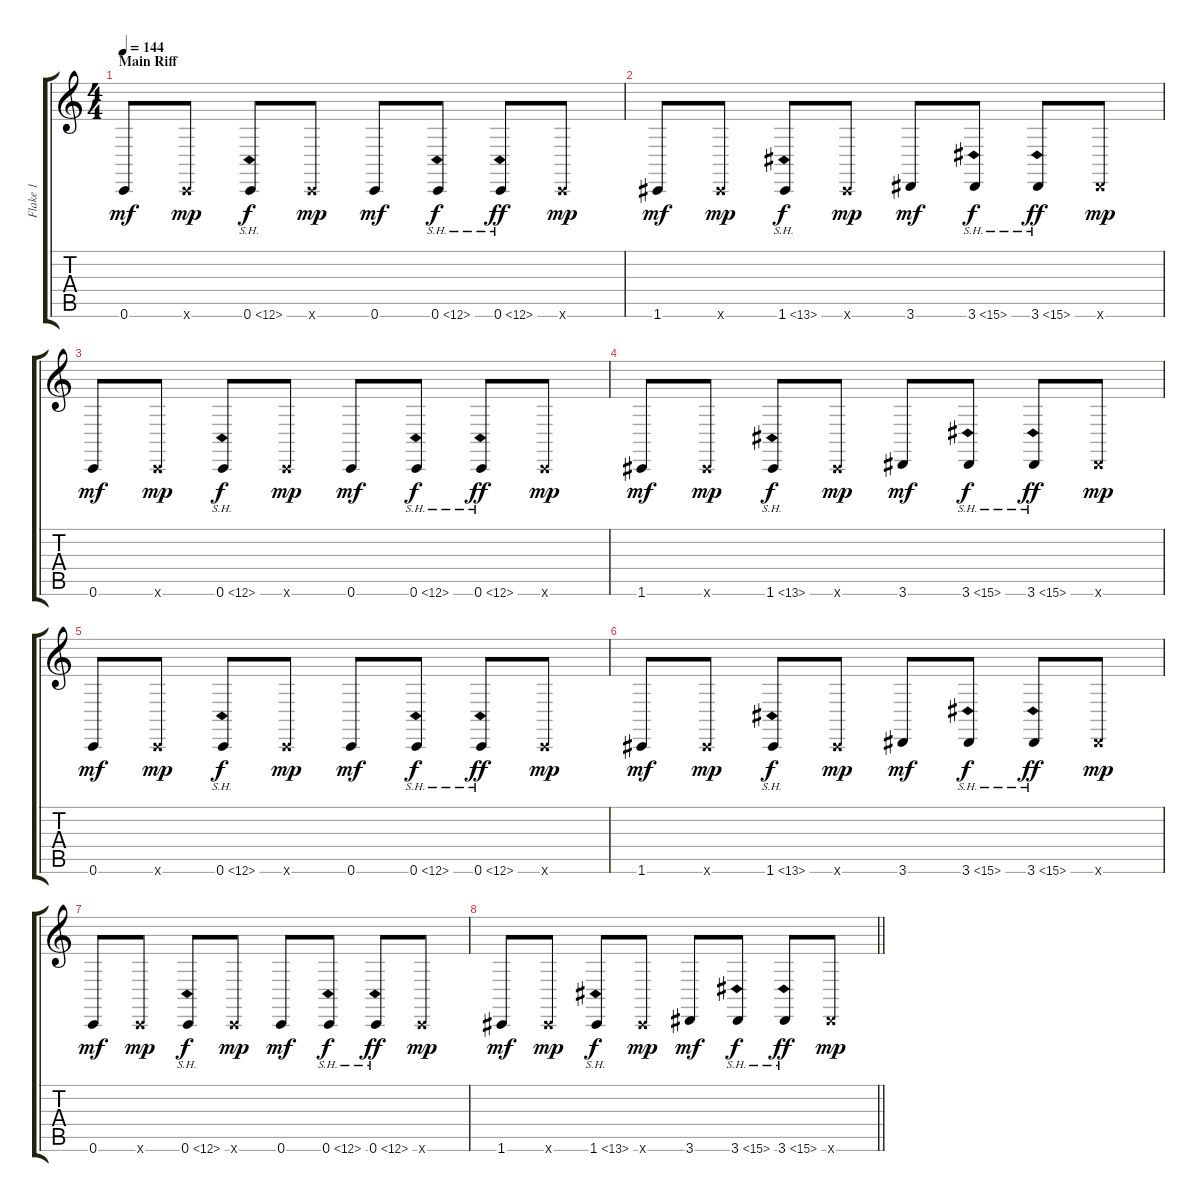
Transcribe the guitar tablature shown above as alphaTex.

\track ("Flake 1" "Flake 1") {instrument lead8bassandlead}
\staff {score tabs}
\tuning (D4 A3 F3 C3 G2 C2) {hide}
\ts (4 4)
\section ("" "Main Riff")
\tempo 144
\clef g2
\ks c
0.6.8{dy mf} 0.6{x}.8{dy mp} 0.6{sh 12}.8{dy f} 0.6{x}.8{dy mp} 0.6.8{dy mf} 0.6{sh 12}.8{dy f} 0.6{sh 12}.8{dy ff} 0.6{x}.8{dy mp} |
1.6.8{dy mf} 1.6{x}.8{dy mp} 1.6{sh 12}.8{dy f} 1.6{x}.8{dy mp} 3.6.8{dy mf} 3.6{sh 12}.8{dy f} 3.6{sh 12}.8{dy ff} 3.6{x}.8{dy mp} |
0.6.8{dy mf} 0.6{x}.8{dy mp} 0.6{sh 12}.8{dy f} 0.6{x}.8{dy mp} 0.6.8{dy mf} 0.6{sh 12}.8{dy f} 0.6{sh 12}.8{dy ff} 0.6{x}.8{dy mp} |
1.6.8{dy mf} 1.6{x}.8{dy mp} 1.6{sh 12}.8{dy f} 1.6{x}.8{dy mp} 3.6.8{dy mf} 3.6{sh 12}.8{dy f} 3.6{sh 12}.8{dy ff} 3.6{x}.8{dy mp} |
0.6.8{dy mf} 0.6{x}.8{dy mp} 0.6{sh 12}.8{dy f} 0.6{x}.8{dy mp} 0.6.8{dy mf} 0.6{sh 12}.8{dy f} 0.6{sh 12}.8{dy ff} 0.6{x}.8{dy mp} |
1.6.8{dy mf} 1.6{x}.8{dy mp} 1.6{sh 12}.8{dy f} 1.6{x}.8{dy mp} 3.6.8{dy mf} 3.6{sh 12}.8{dy f} 3.6{sh 12}.8{dy ff} 3.6{x}.8{dy mp} |
0.6.8{dy mf} 0.6{x}.8{dy mp} 0.6{sh 12}.8{dy f} 0.6{x}.8{dy mp} 0.6.8{dy mf} 0.6{sh 12}.8{dy f} 0.6{sh 12}.8{dy ff} 0.6{x}.8{dy mp} |
\barLineRight lightlight
1.6.8{dy mf} 1.6{x}.8{dy mp} 1.6{sh 12}.8{dy f} 1.6{x}.8{dy mp} 3.6.8{dy mf} 3.6{sh 12}.8{dy f} 3.6{sh 12}.8{dy ff} 3.6{x}.8{dy mp}
